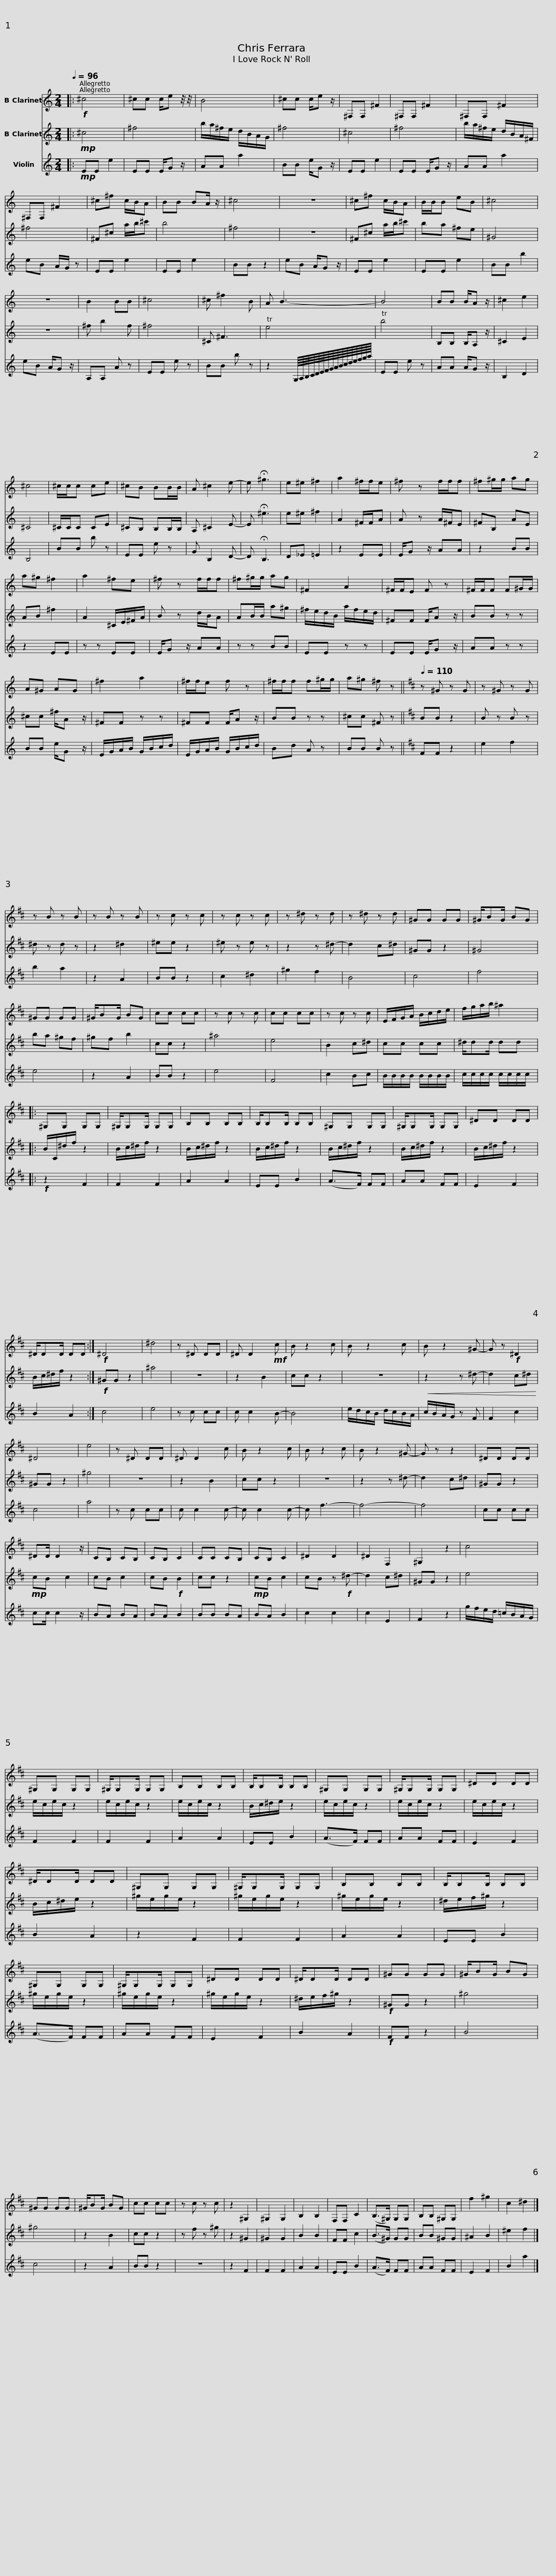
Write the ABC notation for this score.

X:1
%%score 1 2 3
L:1/8
Q:1/4=96
M:2/4
I:linebreak $
K:C
V:1 treble transpose=-2
V:2 treble transpose=-2
V:3 treble
V:1
[K:C]|:!f! ^c4 | ^cc c/e z/4 z/4 | B4 | ^cc c/e z/ | ^F,F, ^F2 | %5
 ^F,F, ^F2 |$ ^F,F, ^F2 | ^F,F, ^F2 | ^c^f c/B/A | BB BA/ z/ | %10
 ^c4 | z4 |$ ^c^f c/B/A | B/B/B eB | ^c4 | %15
 z4 | B2 BB | ^c4 | ^c ^f2 B |$ A B3- | %20
 B4 | BB B/A z/ | ^c2 e2 | ^c4 | ^c/c/c ce |$ %25
 ^cB BB/B/ | A ^c2 e- | e !fermata!^g3 | e^e ^f2 | a2 ^f/f/e | %30
 ^f z f/f/f | ^f^g/g/ ag |$ a^g ^f2 | a2 ^fe | ^f z f/f/f | %35
 ^f^g/g/ ag | ^F2 A2 | ^F/F/E F z |$ ^F/F/F F^G/G/ | A^G AG | %40
 ^f2 a2 | ^f/f/e f z | ^f/f/f f^g/g/ |$ a^g ^f z ||[K:D][Q:1/4=110] z ^G z G | %45
 z ^G z G | z B z B | z B z B | z c z c | z c z c | %50
 z ^d z d |$ z ^d z d | ^GG GG | ^G/BG/ BG | ^GG GG | %55
 ^G/BG/ BG | cc cc | z c z c | cc cc |$ z c z c | %60
 E/F/G/A/ B/c/d/e/ | f/g/a/b/ ^a2 |: ^G,G, G,G, | ^G,/G,G,/ G,G, |$ B,B, B,B, | %65
 B,/B,B,/ B,B, | ^G,G, G,G, | ^G,/G,G,/ G,G, | ^DD DD |$ ^D/DD/ DD :| %70
!f! ^D4 | ^d4 | z ^D DD | ^D D2!mf! c | B z2 c | %75
 B z2 c | B z2 ^G- |$ G z!f! ^D2 | ^D4 | e4 | %80
 z ^D DD | ^D D2 c | B z2 c | B z2 c | B z2 ^G- | %85
 G z z2 |$ ^DD DD | ^DD/ D2 z/ | CB, CB, | CB, C2 | %90
 CC CB, | CB, C2 | ^D2 D2 | ^D2 F,2 |$ ^G,2 z2 | %95
 c4 | ^G,G, G,G, | ^G,/G,G,/ G,G, | B,B, B,B, | B,/B,B,/ B,B, |$ %100
 ^G,G, G,G, | ^G,/G,G,/ G,G, | ^DD DD | ^D/DD/ DD | ^G,G, G,G, | %105
 ^G,/G,G,/ G,G, |$ B,B, B,B, | B,/B,B,/ B,B, | ^G,G, G,G, | ^G,/G,G,/ G,G, | %110
 ^DD DD | ^D/DD/ DD |$ ^GG GG | ^G/BG/ BG | ^GG GG | %115
 ^G/BG/ BG | cc cc | z c z c | z2 ^G,2 | ^G,2 G,2 | %120
 B,2 B,2 | F,F, C2 |$ (B,>^G,) G,G, | B,B, ^G,G, | f2 ^g2 | %125
 c2 ^d2 |] %126
V:2
[K:C]|:!mp! ^c4 | ^f4 | b/a/^f/e/ d/B/A/G/ | ^f4 | ^c4 | %5
 ^f4 |$ b/a/^f/e/ d/B/A/^F/ | ^f4 | ^F^c a/b/^c' | b4 | %10
 ^f4 | z4 |$ ^F^c a/b/^c' | ba ^fe | ^G4 | %15
 z4 | ^f b2 f | ^f4 | ^C ^F3 |$ Te4 | %20
 Tb4 | B,B, B,/A, z/ | ^C2 E2 | ^C4 | ^C/C/C CE |$ %25
 ^CB, B,B,/B,/ | A, ^C2 E- | E !fermata!^e3 | e^e ^f2 | A2 ^F/F/A | %30
 A z A/^F/E | ^FB, AE |$ AB ^f2 | A2 ^C/E/^F/A/ | B z d/B/A | %35
 AB/B/ a^g | ^f/e/d/B/ a/f/e/d/ | ^FF F/A z/ |$ BB z z | ^cc ^f/A z/ | %40
 ^FF z z | ^FF F/A z/ | BB z z |$ ^cc ^F z ||[K:D] BB z2 | %45
 B z B z | ^d z d z | z2 ^d2 | ^ee z2 | ^e z e z | %50
 z2 z ^d- |$ d2 c^d | ^GG z2 | ^G4 | ba ^gf | %55
 ^gf b2 | cc z2 | ^a4 | e4 |$ B2 c^d | %60
 cc cc | ^d/dd/ dd |: B/C/^d/f/ z2 | B/c/^d/f/ z2 |$ B/c/^d/f/ z2 | %65
 B/c/^d/f/ z2 | B/c/^d/f/ z2 | B/c/^d/f/ z2 | B/c/^d/f/ z2 |$ B/c/^d/f/ z2 :| %70
!f! ^GG z2 | ^a4 | z4 | z2 B2 | cc z2 | %75
 z4 |!<(! z2 z ^d- |$ d2 c^d!<)! | ^GG z2 | ^g4 | %80
 z4 | z2 B2 | cc z2 | z4 | z2 z ^d- | %85
 d2 c^d |$ ^GG z2 |!mp! cB c2 | cB c2 | cB!f! B2 | %90
 cc z2 |!mp! cB c2 | cB z!f! ^d- | d2 c^d |$ ^GG z2 | %95
 e4 | e/c/e/c/ z2 | e/c/e/c/ z2 | e/c/e/c/ z2 | B/c/^d/e/ z2 |$ %100
 e/c/e/c/ z2 | e/c/e/c/ z2 | e/c/e/c/ z2 | B/c/^d/e/ z2 | ^g/e/g/e/ z2 | %105
 ^g/e/g/e/ z2 |$ ^g/e/g/e/ z2 | ^d/e/f/^g/ z2 | ^g/e/g/e/ z2 | ^g/e/g/e/ z2 | %110
 ^g/e/g/e/ z2 | ^d/e/f/^g/ z2 |$!f! ^GG z2 | ^g4 | ^g4 | %115
 z2 B2 | cc z2 | z f z ^g | z2 ^G2 | ^G2 G2 | %120
 B2 B2 | FF c2 |$ (B>^G) GG | BB ^GG | ^A2 B2 | %125
 ^e2 f2 |] %126
V:3
|:!mp! EE e2 | EE E/G z/ | AA a2 | BB e/G z/ | EE e2 | %5
 EE E/G z/ |$ AA a2 | eB A/G/ z | EE e2 | EE e2 | %10
 BB z2 | eB A/G z/ |$ EE e2 | EE e2 | BB b2 | %15
 eB A/G z/ | A,A, A z | EE e z | BB b z |$ z2 G,/8A,/8B,/8C/8D/8E/8F/8G/8A/8B/8c/8d/8e/8f/8g/8a/8 | %20
 EE e z | AA A/G z/ | B,2 D2 | B,4 | BB b z |$ %25
 EE e z | G B,2 D- | D !fermata!B,3 | D_E =E2 | z2 EE | %30
 E/G z/ AA | z2 BB |$ z2 EE | z z EE | E/G z/ AA | %35
 z z BB | EE z z | EE E/G z/ |$ AA z z | BB e/G z/ | %40
 E/G/A/B/ G/B/c/d/ | E/G/A/B/ G/B/c/d/ | Bd A z |$ BB B z ||[K:D] FF z2 | %45
 e2 f2 | b2 a2 | z2 A2 | BB z2 | c2 ^d2 | %50
 ^g2 f2 |$ B4 | c4 | f4 | e4 | %55
 z2 A2 | BB z2 | e4 | F4 |$ c2 Bc | %60
 B/B/B/B/ B/B/B/B/ | c/c/c/c/ c/c/c/c/ |:!f! z2 F2 | F2 F2 |$ A2 A2 | %65
 EE B2 | (A>F) FF | AA FF | E2 F2 |$ B2 A2 :| %70
 c4 | e4 | z c cc | c c2 B- | B4 | %75
 e/d/c/B/ d/c/B/A/ | c/B/A/G/ z F |$ F2 c2 | c4 | a4 | %80
 z c cc | c c2 c- | c c2 c- | c f3- | f4- | %85
 f4 |$ cc cc | cc/ c2 z/ | BA BA | BA B2 | %90
 BB BA | BA B2 | c2 c2 | c2 E2 |$ F2 z2 | %95
 g/f/e/d/ =c/B/A/G/ | F2 F2 | F2 F2 | A2 A2 | EE B2 |$ %100
 (A>F) FF | AA FF | E2 F2 | B2 A2 | z2 F2 | %105
 F2 F2 |$ A2 A2 | EE B2 | (A>F) FF | AA FF | %110
 E2 F2 | B2 A2 |$!f! FF z2 | B4 | c4 | %115
 z2 A2 | BB z2 | z4 | z2 F2 | F2 F2 | %120
 A2 A2 | EE B2 |$ (A>F) FF | AA FF | E2 F2 | %125
 B2 a2 |] %126
